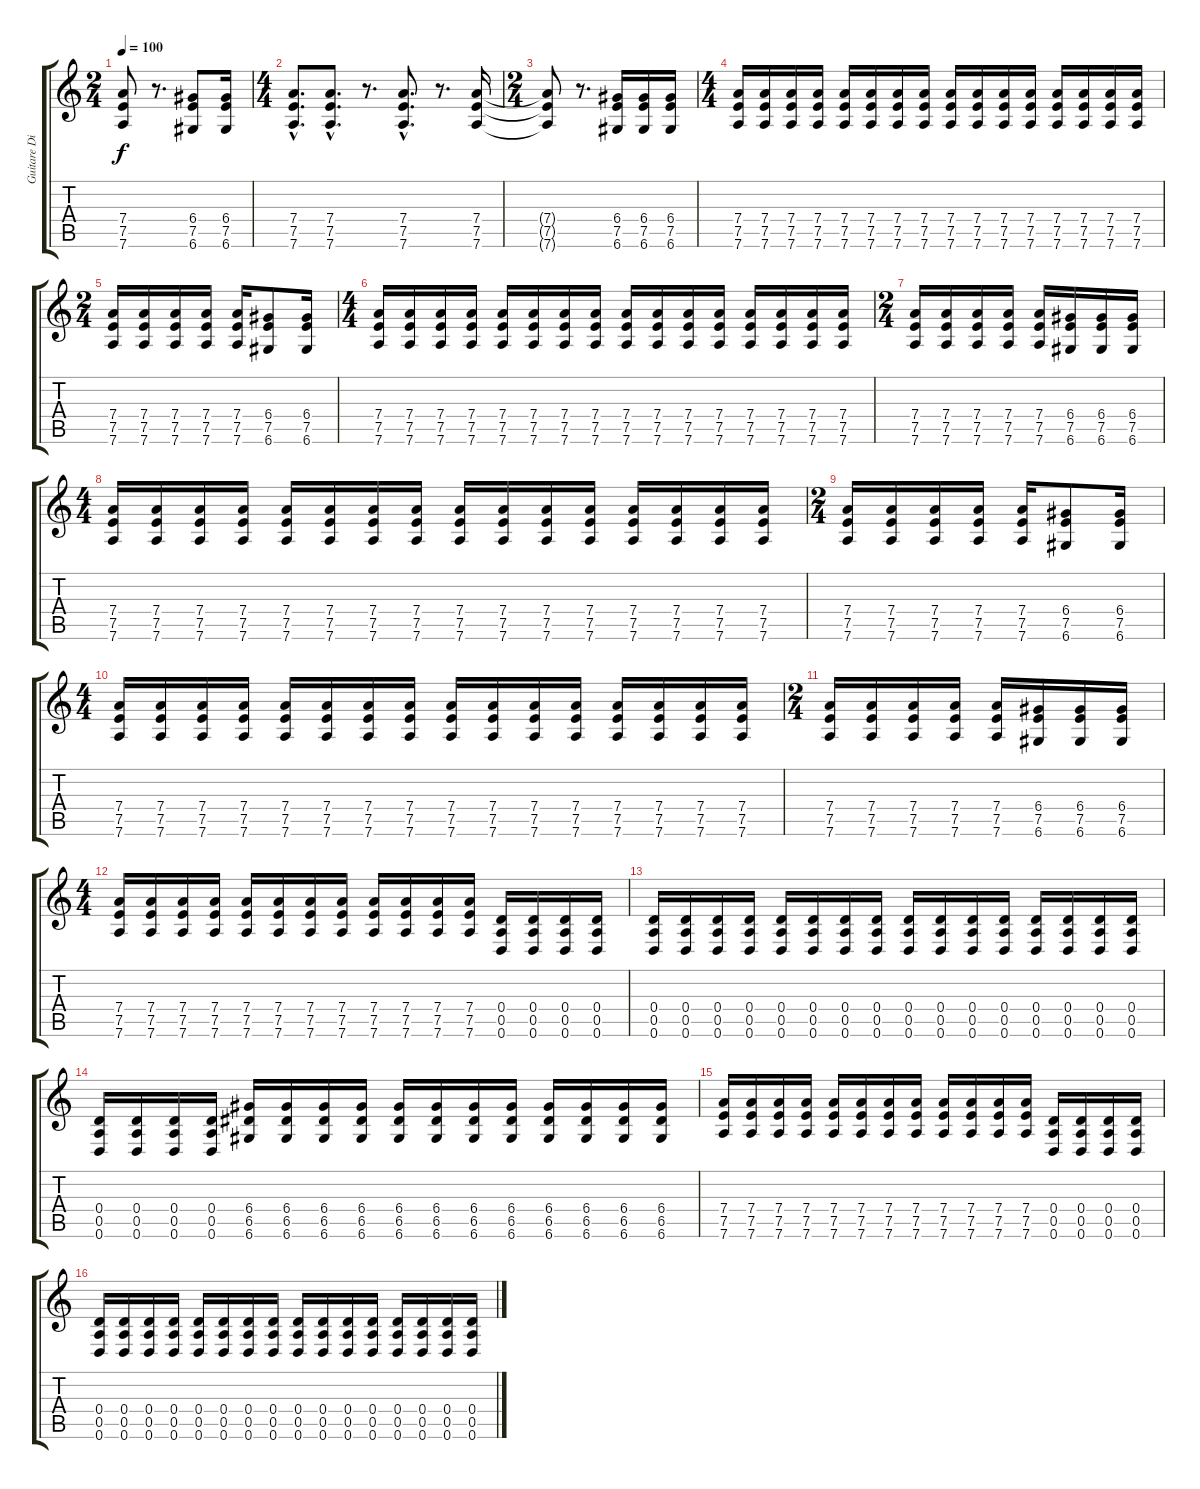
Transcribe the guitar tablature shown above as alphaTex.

\track ("Guitare Distortion 1" "Guitare Di") {instrument distortionguitar}
\staff {score tabs}
\tuning (E4 B3 G3 D3 A2 D2) {hide}
\ts (2 4)
\tempo 100
\clef g2
\ks c
(7.4{t} 7.5{t} 7.6{t}).8{dy f} r.8{d} (6.4 7.5 6.6).8 (6.4 7.5 6.6).16 |
\ts (4 4)
(7.4{hac} 7.5{hac} 7.6{hac}).8{d} (7.4{hac} 7.5{hac} 7.6{hac}).8{d} r.8{d} (7.4{hac} 7.5{hac} 7.6{hac}).8{d} r.8{d} (7.4 7.5 7.6).16 |
\ts (2 4)
(7.4{t} 7.5{t} 7.6{t}).8 r.8{d} (6.4 7.5 6.6).16 (6.4 7.5 6.6).16 (6.4 7.5 6.6).16 |
\ts (4 4)
(7.4 7.5 7.6).16 (7.4 7.5 7.6).16 (7.4 7.5 7.6).16 (7.4 7.5 7.6).16 (7.4 7.5 7.6).16 (7.4 7.5 7.6).16 (7.4 7.5 7.6).16 (7.4 7.5 7.6).16 (7.4 7.5 7.6).16 (7.4 7.5 7.6).16 (7.4 7.5 7.6).16 (7.4 7.5 7.6).16 (7.4 7.5 7.6).16 (7.4 7.5 7.6).16 (7.4 7.5 7.6).16 (7.4 7.5 7.6).16 |
\ts (2 4)
(7.4 7.5 7.6).16 (7.4 7.5 7.6).16 (7.4 7.5 7.6).16 (7.4 7.5 7.6).16 (7.4 7.5 7.6).16 (6.4 7.5 6.6).8 (6.4 7.5 6.6).16 |
\ts (4 4)
(7.4 7.5 7.6).16 (7.4 7.5 7.6).16 (7.4 7.5 7.6).16 (7.4 7.5 7.6).16 (7.4 7.5 7.6).16 (7.4 7.5 7.6).16 (7.4 7.5 7.6).16 (7.4 7.5 7.6).16 (7.4 7.5 7.6).16 (7.4 7.5 7.6).16 (7.4 7.5 7.6).16 (7.4 7.5 7.6).16 (7.4 7.5 7.6).16 (7.4 7.5 7.6).16 (7.4 7.5 7.6).16 (7.4 7.5 7.6).16 |
\ts (2 4)
(7.4 7.5 7.6).16 (7.4 7.5 7.6).16 (7.4 7.5 7.6).16 (7.4 7.5 7.6).16 (7.4 7.5 7.6).16 (6.4 7.5 6.6).16 (6.4 7.5 6.6).16 (6.4 7.5 6.6).16 |
\ts (4 4)
(7.4 7.5 7.6).16 (7.4 7.5 7.6).16 (7.4 7.5 7.6).16 (7.4 7.5 7.6).16 (7.4 7.5 7.6).16 (7.4 7.5 7.6).16 (7.4 7.5 7.6).16 (7.4 7.5 7.6).16 (7.4 7.5 7.6).16 (7.4 7.5 7.6).16 (7.4 7.5 7.6).16 (7.4 7.5 7.6).16 (7.4 7.5 7.6).16 (7.4 7.5 7.6).16 (7.4 7.5 7.6).16 (7.4 7.5 7.6).16 |
\ts (2 4)
(7.4 7.5 7.6).16 (7.4 7.5 7.6).16 (7.4 7.5 7.6).16 (7.4 7.5 7.6).16 (7.4 7.5 7.6).16 (6.4 7.5 6.6).8 (6.4 7.5 6.6).16 |
\ts (4 4)
(7.4 7.5 7.6).16 (7.4 7.5 7.6).16 (7.4 7.5 7.6).16 (7.4 7.5 7.6).16 (7.4 7.5 7.6).16 (7.4 7.5 7.6).16 (7.4 7.5 7.6).16 (7.4 7.5 7.6).16 (7.4 7.5 7.6).16 (7.4 7.5 7.6).16 (7.4 7.5 7.6).16 (7.4 7.5 7.6).16 (7.4 7.5 7.6).16 (7.4 7.5 7.6).16 (7.4 7.5 7.6).16 (7.4 7.5 7.6).16 |
\ts (2 4)
(7.4 7.5 7.6).16 (7.4 7.5 7.6).16 (7.4 7.5 7.6).16 (7.4 7.5 7.6).16 (7.4 7.5 7.6).16 (6.4 7.5 6.6).16 (6.4 7.5 6.6).16 (6.4 7.5 6.6).16 |
\ts (4 4)
(7.4 7.5 7.6).16 (7.4 7.5 7.6).16 (7.4 7.5 7.6).16 (7.4 7.5 7.6).16 (7.4 7.5 7.6).16 (7.4 7.5 7.6).16 (7.4 7.5 7.6).16 (7.4 7.5 7.6).16 (7.4 7.5 7.6).16 (7.4 7.5 7.6).16 (7.4 7.5 7.6).16 (7.4 7.5 7.6).16 (0.4 0.5 0.6).16 (0.4 0.5 0.6).16 (0.4 0.5 0.6).16 (0.4 0.5 0.6).16 |
(0.4 0.5 0.6).16 (0.4 0.5 0.6).16 (0.4 0.5 0.6).16 (0.4 0.5 0.6).16 (0.4 0.5 0.6).16 (0.4 0.5 0.6).16 (0.4 0.5 0.6).16 (0.4 0.5 0.6).16 (0.4 0.5 0.6).16 (0.4 0.5 0.6).16 (0.4 0.5 0.6).16 (0.4 0.5 0.6).16 (0.4 0.5 0.6).16 (0.4 0.5 0.6).16 (0.4 0.5 0.6).16 (0.4 0.5 0.6).16 |
(0.4 0.5 0.6).16 (0.4 0.5 0.6).16 (0.4 0.5 0.6).16 (0.4 0.5 0.6).16 (6.4 6.5 6.6).16 (6.4 6.5 6.6).16 (6.4 6.5 6.6).16 (6.4 6.5 6.6).16 (6.4 6.5 6.6).16 (6.4 6.5 6.6).16 (6.4 6.5 6.6).16 (6.4 6.5 6.6).16 (6.4 6.5 6.6).16 (6.4 6.5 6.6).16 (6.4 6.5 6.6).16 (6.4 6.5 6.6).16 |
(7.4 7.5 7.6).16 (7.4 7.5 7.6).16 (7.4 7.5 7.6).16 (7.4 7.5 7.6).16 (7.4 7.5 7.6).16 (7.4 7.5 7.6).16 (7.4 7.5 7.6).16 (7.4 7.5 7.6).16 (7.4 7.5 7.6).16 (7.4 7.5 7.6).16 (7.4 7.5 7.6).16 (7.4 7.5 7.6).16 (0.4 0.5 0.6).16 (0.4 0.5 0.6).16 (0.4 0.5 0.6).16 (0.4 0.5 0.6).16 |
(0.4 0.5 0.6).16 (0.4 0.5 0.6).16 (0.4 0.5 0.6).16 (0.4 0.5 0.6).16 (0.4 0.5 0.6).16 (0.4 0.5 0.6).16 (0.4 0.5 0.6).16 (0.4 0.5 0.6).16 (0.4 0.5 0.6).16 (0.4 0.5 0.6).16 (0.4 0.5 0.6).16 (0.4 0.5 0.6).16 (0.4 0.5 0.6).16 (0.4 0.5 0.6).16 (0.4 0.5 0.6).16 (0.4 0.5 0.6).16
